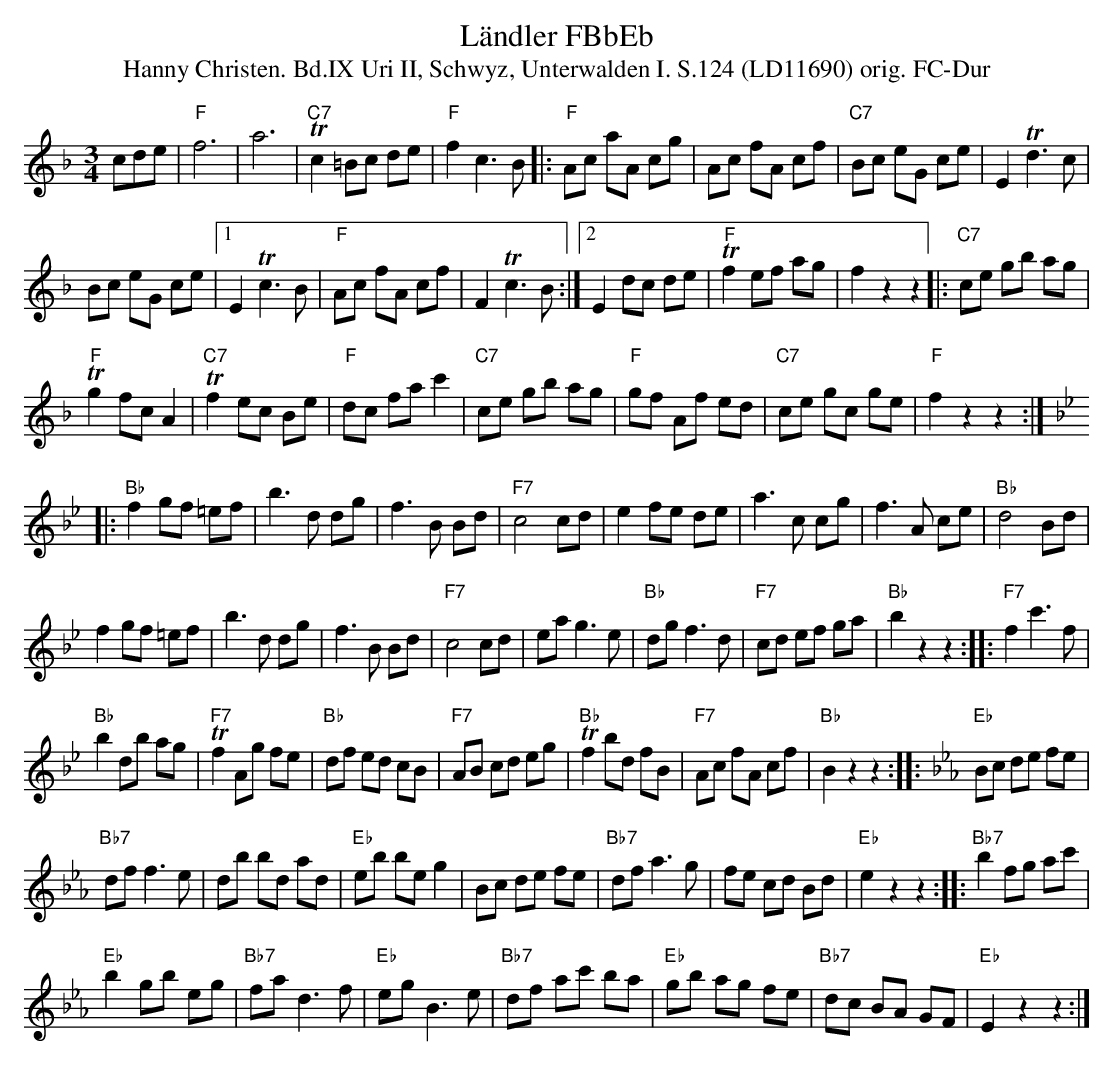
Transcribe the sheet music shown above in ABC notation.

X:1
T: Ländler FBbEb
T:Hanny Christen. Bd.IX Uri II, Schwyz, Unterwalden I. S.124 (LD11690) orig. FC-Dur
M:3/4
L:1/8
K:F
cde | "F"f6 | a6 | "C7"Tc2 =Bc de | "F"f2 c3B |: "F"Ac aA cg | Ac fA cf | "C7"Bc eG ce |E2 Td3c |
Bc eG ce |1 E2 Tc3B | "F"Ac fA cf | F2 Tc3B :|2 E2 dc de | "F"Tf2 ef ag | f2 z2z2 |: "C7"ce gb ag |
"F"Tg2 fc A2 | "C7"Tf2 ec Be | "F"dc fa c'2 | "C7"ce gb ag | "F"gf Af ed | "C7"ce gc ge | "F"f2z2z2 :: [K:Bb]
"Bb"f2 gf =ef | b3d dg | f3 B Bd | "F7"c4 cd | e2 fe de | a3c cg | f3A ce | "Bb"d4 Bd |
f2 gf =ef | b3d dg | f3B Bd | "F7"c4 cd | ea g3e | "Bb"dg f3d | "F7"cd ef ga | "Bb"b2 z2z2 :: "F7"f2 c'3f |
"Bb"b2 db ag | "F7"Tf2 Ag fe | "Bb"df ed cB | "F7"AB cd eg | "Bb"Tf2 bd fB | "F7"Ac fA cf | "Bb"B2 z2z2 :: [K:Eb] "Eb"Bc de fe |
"Bb7"df f3e | db bd ad | "Eb"eb be g2 | Bc de fe | "Bb7"df a3g | fe cd Bd | "Eb"e2z2z2 :: "Bb7"b2fg ac' |
"Eb"b2 gb eg | "Bb7"fa d3f | "Eb"eg B3e | "Bb7"df ac' ba | "Eb"gb ag fe | "Bb7"dc BA GF | "Eb"E2 z2z2 :|
